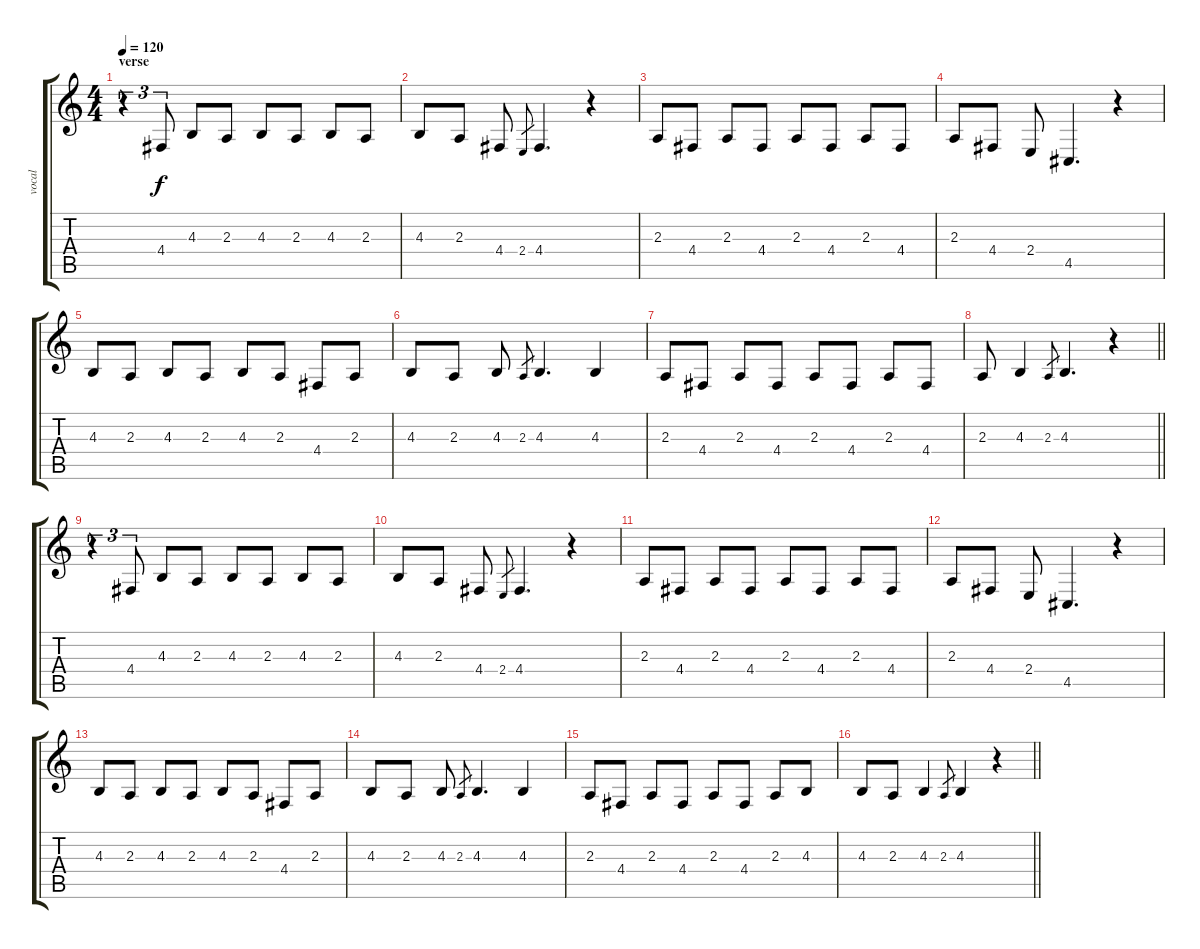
\track ("vocal" "vocal") {instrument tenorsax}
\staff {score tabs}
\tuning (E4 B3 G3 D3 A2 E2) {hide}
\ts (4 4)
\section ("" "verse")
\tempo 120
\clef g2
\ks c
r.4{tu (3 2) dy f} 4.4.8{tu (3 2)} 4.3.8 2.3.8 4.3.8 2.3.8 4.3.8 2.3.8 |
4.3.8 2.3.8 4.4.8 2.4.8{gr} 4.4.4{d} r.4 |
2.3.8 4.4.8 2.3.8 4.4.8 2.3.8 4.4.8 2.3.8 4.4.8 |
2.3.8 4.4.8 2.4.8 4.5.4{d} r.4 |
4.3.8 2.3.8 4.3.8 2.3.8 4.3.8 2.3.8 4.4.8 2.3.8 |
4.3.8 2.3.8 4.3.8 2.3.8{gr} 4.3.4{d} 4.3.4 |
2.3.8 4.4.8 2.3.8 4.4.8 2.3.8 4.4.8 2.3.8 4.4.8 |
\barLineRight lightlight
2.3.8 4.3.4 2.3.8{gr} 4.3.4{d} r.4 |
r.4{tu (3 2)} 4.4.8{tu (3 2)} 4.3.8 2.3.8 4.3.8 2.3.8 4.3.8 2.3.8 |
4.3.8 2.3.8 4.4.8 2.4.8{gr} 4.4.4{d} r.4 |
2.3.8 4.4.8 2.3.8 4.4.8 2.3.8 4.4.8 2.3.8 4.4.8 |
2.3.8 4.4.8 2.4.8 4.5.4{d} r.4 |
4.3.8 2.3.8 4.3.8 2.3.8 4.3.8 2.3.8 4.4.8 2.3.8 |
4.3.8 2.3.8 4.3.8 2.3.8{gr} 4.3.4{d} 4.3.4 |
2.3.8 4.4.8 2.3.8 4.4.8 2.3.8 4.4.8 2.3.8 4.3.8 |
\barLineRight lightlight
4.3.8 2.3.8 4.3.4 2.3.8{gr} 4.3.4 r.4
